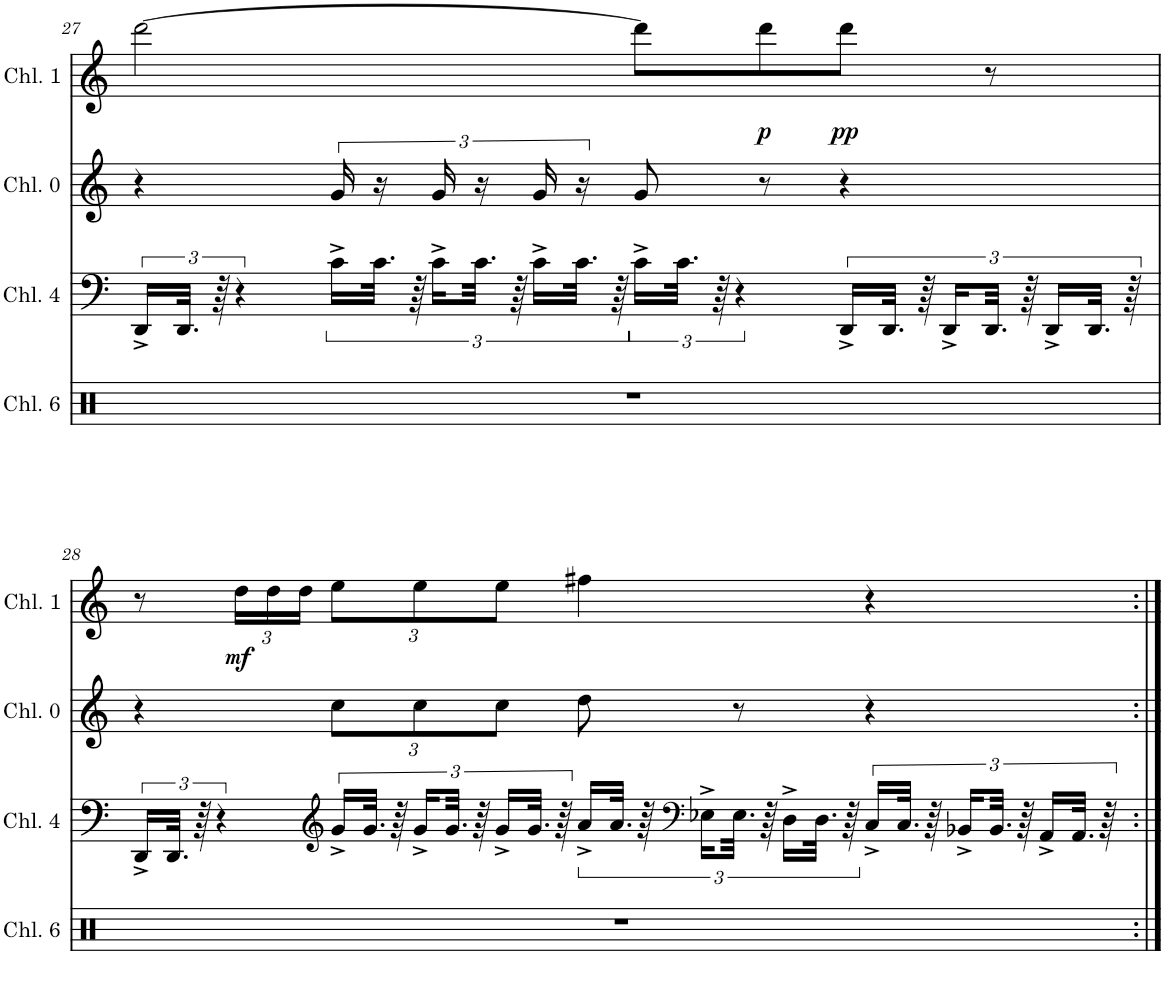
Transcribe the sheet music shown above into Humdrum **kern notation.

**kern	**kern	**kern	**kern	**dynam
*part4	*part3	*part2	*part1	*part1
*staff4	*staff3	*staff2	*staff1	*staff1
*I"Channel 6	*I"Channel 4	*I"Channel 0	*I"Channel 1	*
*I'Chl. 6	*I'Chl. 4	*I'Chl. 0	*I'Chl. 1	*
!!LO:PB:g=z
*clefX	*clefF4	*clefG2	*clefG2	*
*k[]	*k[]	*k[]	*k[]	*
*M4/4	*M4/4	*M4/4	*M4/4	*
*met(c)	*met(c)	*met(c)	*met(c)	*
=27	=27	=27	=27	=27
1r	24DD^/LL	4r	[2ddd\	.
.	48.DD/JJk	.	.	.
.	96r	.	.	.
.	6r	.	.	.
.	24c^\LL	24g/	.	.
.	48.c\JJk	24r	.	.
.	96r	.	.	.
.	24c^\LL	24g/	.	.
.	48.c\JJk	24r	.	.
.	96r	.	.	.
.	24c^\LL	24g/	.	.
.	48.c\JJk	24r	.	.
.	96r	.	.	.
.	24c^\LL	8g/	8ddd\L]	.
.	48.c\JJk	.	.	.
.	96r	.	.	.
.	6r	.	.	.
!	!	!	!	!LO:DY:b
.	.	8r	8ddd\	p
!	!	!	!	!LO:DY:b
.	24DD^/LL	4r	8ddd\J	pp
.	48.DD/JJk	.	.	.
.	96r	.	.	.
.	24DD^/LL	.	.	.
.	48.DD/JJk	.	8r	.
.	96r	.	.	.
.	24DD^/LL	.	.	.
.	48.DD/JJk	.	.	.
.	96r	.	.	.
!!LO:LB:g=z
=28	=28	=28	=28	=28
1r	24DD^/LL	4r	8r	.
.	48.DD/JJk	.	.	.
.	96r	.	.	.
.	6r	.	.	.
*	*	*	*Xbrackettup	*
!	!	!	!	!LO:DY:b
.	.	.	24dd\LL	mf
.	.	.	24dd\	.
.	.	.	24dd\JJ	.
*	*clefG2	*	*	*
*	*	*Xbrackettup	*	*
.	24g^/LL	12cc\L	12ee\L	.
.	48.g/JJk	.	.	.
.	96r	.	.	.
.	24g^/LL	12cc\	12ee\	.
.	48.g/JJk	.	.	.
.	96r	.	.	.
.	24g^/LL	12cc\J	12ee\J	.
.	48.g/JJk	.	.	.
.	96r	.	.	.
.	24a^/LL	8dd\	4ff#X\	.
.	48.a/JJk	.	.	.
.	96r	.	.	.
*	*clefF4	*	*	*
.	24E-X^\LL	.	.	.
.	48.E-\JJk	8r	.	.
.	96r	.	.	.
.	24D^\LL	.	.	.
.	48.D\JJk	.	.	.
.	96r	.	.	.
.	24C^/LL	4r	4r	.
.	48.C/JJk	.	.	.
.	96r	.	.	.
.	24BB-X^/LL	.	.	.
.	48.BB-/JJk	.	.	.
.	96r	.	.	.
.	24AA^/LL	.	.	.
.	48.AA/JJk	.	.	.
.	96r	.	.	.
=:|!	=:|!	=:|!	=:|!	=:|!
*-	*-	*-	*-	*-
